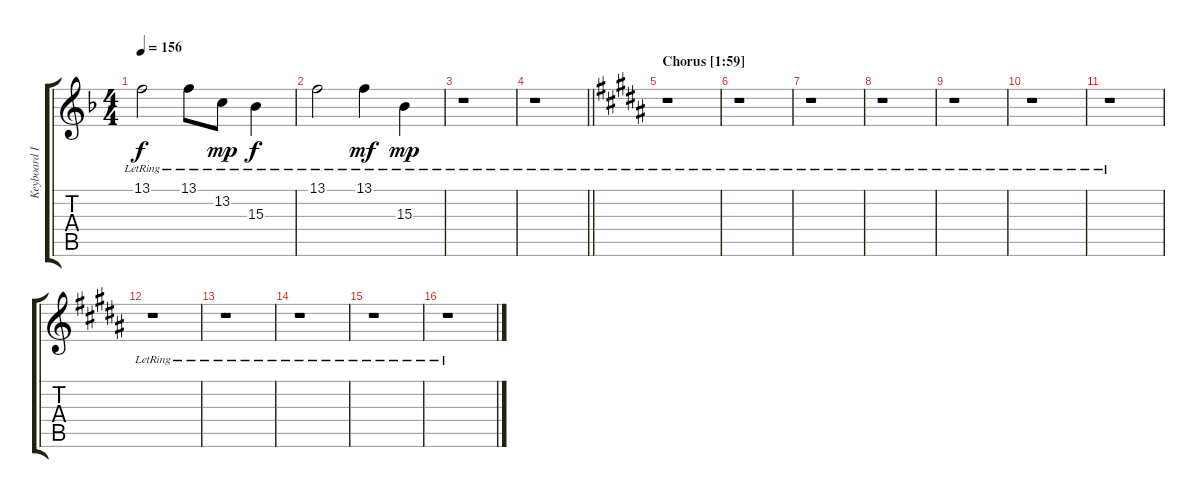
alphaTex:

\track ("Keyboard II" "Keyboard I") {instrument celesta}
\staff {score tabs}
\tuning (E4 B3 G3 D3 A2 E2) {hide}
\ts (4 4)
\tempo 156
\clef g2
\ks dminor
13.1{lr}.2{dy f} 13.1{lr}.8 13.2{lr}.8{dy mp} 15.3{lr}.4{dy f} |
13.1{lr}.2 13.1{lr}.4{dy mf} 15.3{lr}.4{dy mp} |
r.1 |
\barLineRight lightlight
r.1 |
\section ("" "Chorus [1:59]")
\ks g#minor
r.1 |
r.1 |
r.1 |
r.1 |
r.1 |
r.1 |
r.1 |
r.1 |
r.1 |
r.1 |
r.1 |
r.1
